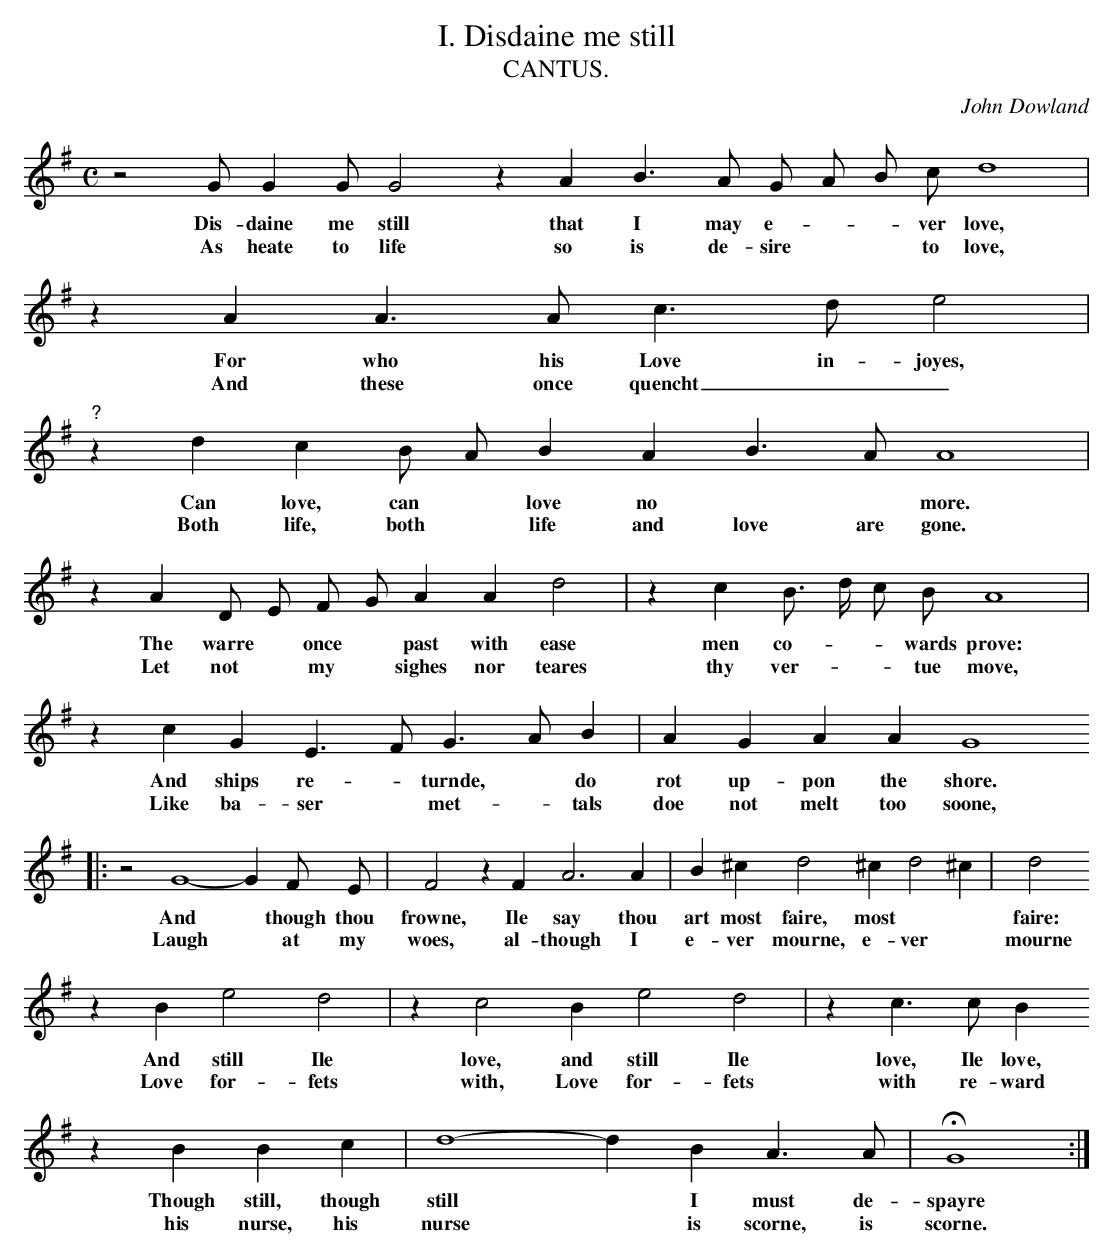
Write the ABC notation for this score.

X:1
T:I. Disdaine me still
T:CANTUS.
C: John Dowland
L:1/4
M:C
K:G
z2 G/ G G/ G2 z A B > A G/ A/ B/ c/d4 |
w:Dis- daine me still that I may e- * * ver love,
w:As heate to life so is de- sire * * to love,
z A A > A c > d e2 |
w:For who his Love in-  joyes,
w:And these once quencht _ _
"?"z d c B/ A/ B A B > A A4 |
w:Can love, can * love no * *  more.
w:Both life, both * life and love are gone.
z A D/ E/ F/ G/ A A d2 | z c B3/4 d// c/ B/ A4 |
w:The warre * once * past with ease men co-  * * wards prove:
w:Let not * my * sighes  nor  teares thy ver- * * tue move,
z c G E > F G > A B | A G A A G4
w:And ships re- * turnde, * do  rot up- pon the shore.
w:Like ba- ser * met- * tals doe  not melt too soone,
|:z2 G4 - G F/ E/ | F2 z F A3 A | B ^c d2 ^c d2 ^c | d2
w:And * though thou frowne, Ile say thou art most faire, most * * faire:
w:Laugh * at my woes, al- though I e- ver mourne, e- ver * mourne
z B e2 d2 | z c2 B e2 d2 | z c > c B
w:And still Ile love, and still Ile love, Ile love,
w:Love for- fets with, Love for- fets with re- ward
z B B c | d4 - d B A > A | HG4 :|
w:Though still, though still * I must de- spayre
w:his nurse, his nurse * is scorne, is scorne.
